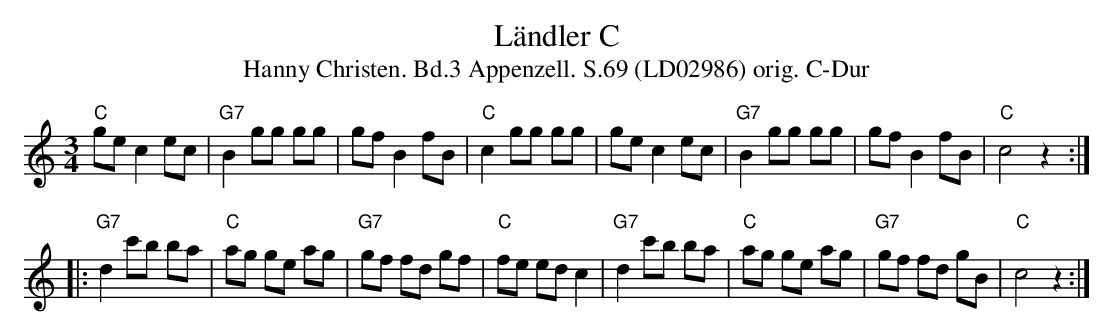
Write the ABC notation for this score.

X:1
T:Ländler C
T:Hanny Christen. Bd.3 Appenzell. S.69 (LD02986) orig. C-Dur
M:3/4
L:1/8
K:C
"C"ge c2 ec | "G7"B2 gg gg | gf B2 fB | "C"c2 gg gg | ge c2 ec | "G7"B2 gg gg | gf B2 fB | "C"c4 z2 :|
|: "G7"d2 c'b ba |  "C"ag ge ag | "G7"gf fd gf | "C"fe ed c2 | "G7"d2 c'b ba | "C"ag ge ag | "G7"gf fd gB | "C"c4 z2 :|
